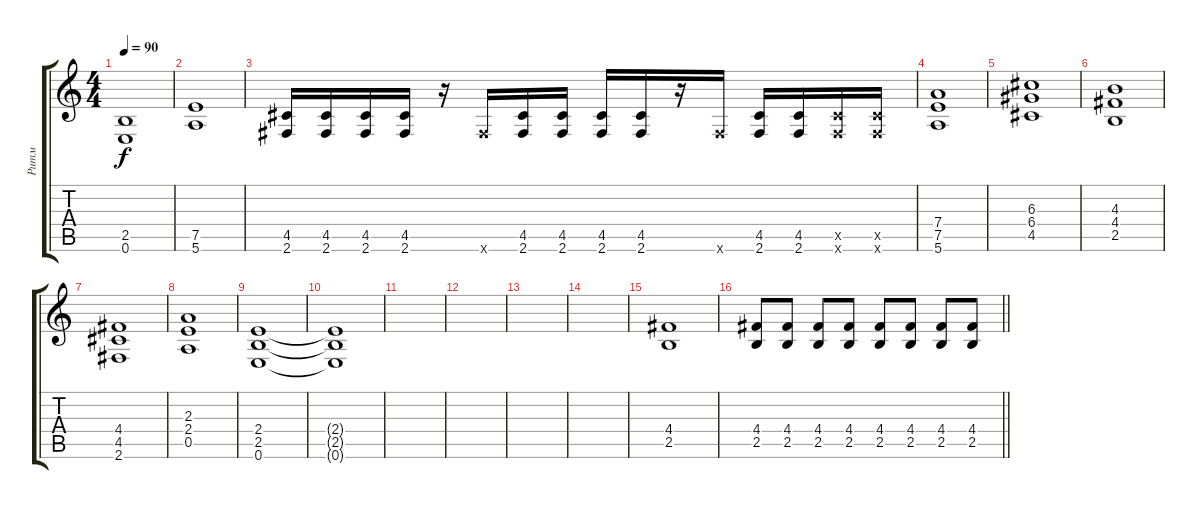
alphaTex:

\track ("Ритм" "Ритм") {instrument distortionguitar}
\staff {score tabs}
\tuning (E4 B3 G3 D3 A2 E2) {hide}
\ts (4 4)
\tempo 90
\clef g2
\ks c
(2.5 0.6).1{dy f} |
(7.5 5.6).1 |
(4.5 2.6).16 (4.5 2.6).16 (4.5 2.6).16 (4.5 2.6).16 r.16 2.6{x}.16 (4.5 2.6).16 (4.5 2.6).16 (4.5 2.6).16 (4.5 2.6).16 r.16 2.6{x}.16 (4.5 2.6).16 (4.5 2.6).16 (4.5{x} 2.6{x}).16 (4.5{x} 2.6{x}).16 |
(7.4 7.5 5.6).1 |
(6.3 6.4 4.5).1 |
(4.3 4.4 2.5).1 |
(4.4 4.5 2.6).1 |
(2.3 2.4 0.5).1 |
(2.4 2.5 0.6).1 |
(2.4{t} 2.5{t} 0.6{t}).1 |
|
|
|
|
(4.4 2.5).1 |
\barLineRight lightlight
(4.4 2.5).8 (4.4 2.5).8 (4.4 2.5).8 (4.4 2.5).8 (4.4 2.5).8 (4.4 2.5).8 (4.4 2.5).8 (4.4 2.5).8
